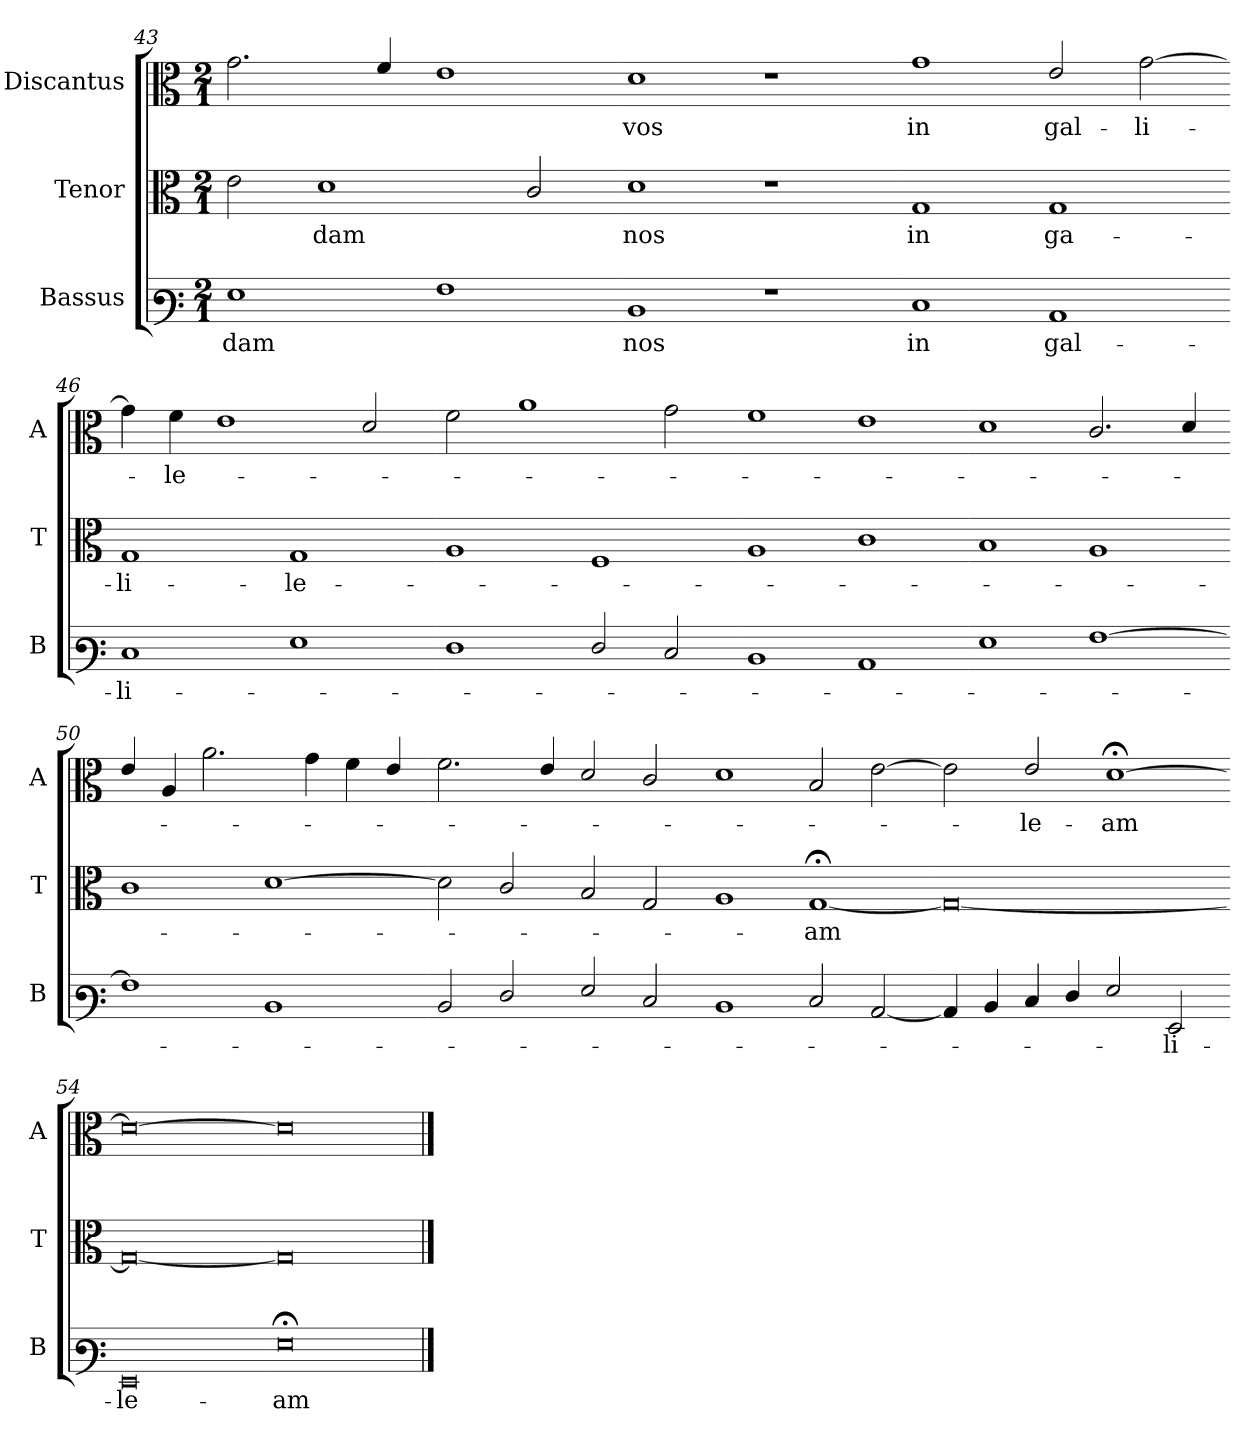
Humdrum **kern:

**kern	**text	**kern	**text	**kern	**text
*part3	*part3	*part2	*part2	*part1	*part1
*staff3	*staff3	*staff2	*staff2	*staff1	*staff1
*I"Bassus	*	*I"Tenor	*	*I"Discantus	*
*I'B	*	*I'T	*	*I'A	*
*clefF3	*	*clefC3	*	*clefC3	*
*k[]	*	*k[]	*	*k[]	*
*G:mix	*	*G:mix	*	*G:mix	*
*M2/1	*	*M2/1	*	*M2/1	*
=43	=43	=43	=43	=43	=43
1G	-dam	2e\	.	2.g\	.
.	.	1d	dam	.	.
.	.	.	.	4f/	.
1A	.	.	.	1e	.
.	.	2c/	.	.	.
=44-	=44-	=44-	=44-	=44-	=44-
1D	nos	1d	nos	1d	vos
1r	.	1r	.	1r	.
=45-	=45-	=45-	=45-	=45-	=45-
!	!	!	!	!LO:TX:b:t=[sc-below]	!
1E	in	1G	in	1g	in
1C	gal-	1G	ga-	2e/	gal-
.	.	.	.	[2g\	-li-
=46-	=46-	=46-	=46-	=46-	=46-
1E	-li-	1G	-li-	4g\]	.
.	.	.	.	4f\	-le-
.	.	.	.	1e	.
1G	.	1G	-le-	.	.
.	.	.	.	2d/	.
=47-	=47-	=47-	=47-	=47-	=47-
1F	.	1A	.	2f\	.
.	.	.	.	1a	.
2F/	.	1F	.	.	.
2E/	.	.	.	2g\	.
=48-	=48-	=48-	=48-	=48-	=48-
1D	.	1A	.	1f	.
1C	.	1c	.	1e	.
=49-	=49-	=49-	=49-	=49-	=49-
1G	.	1B	.	1d	.
[1A	.	1A	.	2.c/	.
.	.	.	.	4d/	.
=50-	=50-	=50-	=50-	=50-	=50-
1A]	.	1c	.	4e/	.
.	.	.	.	4A/	.
.	.	.	.	2.a\	.
1D	.	[1d	.	.	.
.	.	.	.	4g\	.
.	.	.	.	4f\	.
.	.	.	.	4e/	.
=51-	=51-	=51-	=51-	=51-	=51-
2D/	.	2d]	.	2.f\	.
2F/	.	2c/	.	.	.
.	.	.	.	4e/	.
2G/	.	2B/	.	2d/	.
2E/	.	2G/	.	2c/	.
=52-	=52-	=52-	=52-	=52-	=52-
1D	.	1A	.	1d	.
2E/	.	[1G;<	-am	2B/	.
[2C/	.	.	.	[2e\	.
=53-	=53-	=53-	=53-	=53-	=53-
4C/]	.	0G_	.	2e\]	.
4D/	.	.	.	.	.
4E/	.	.	.	2e/	-le-
4F/	.	.	.	.	.
2G/	.	.	.	[1d;	-am
2GG/	-li-	.	.	.	.
=54-	=54-	=54-	=54-	=54-	=54-
0GG	-le-	0G_	.	0d_	.
=55-	=55-	=55-	=55-	=55-	=55-
0G;<;	-am	0G]	.	0d]	.
==	==	==	==	==	==
*-	*-	*-	*-	*-	*-
